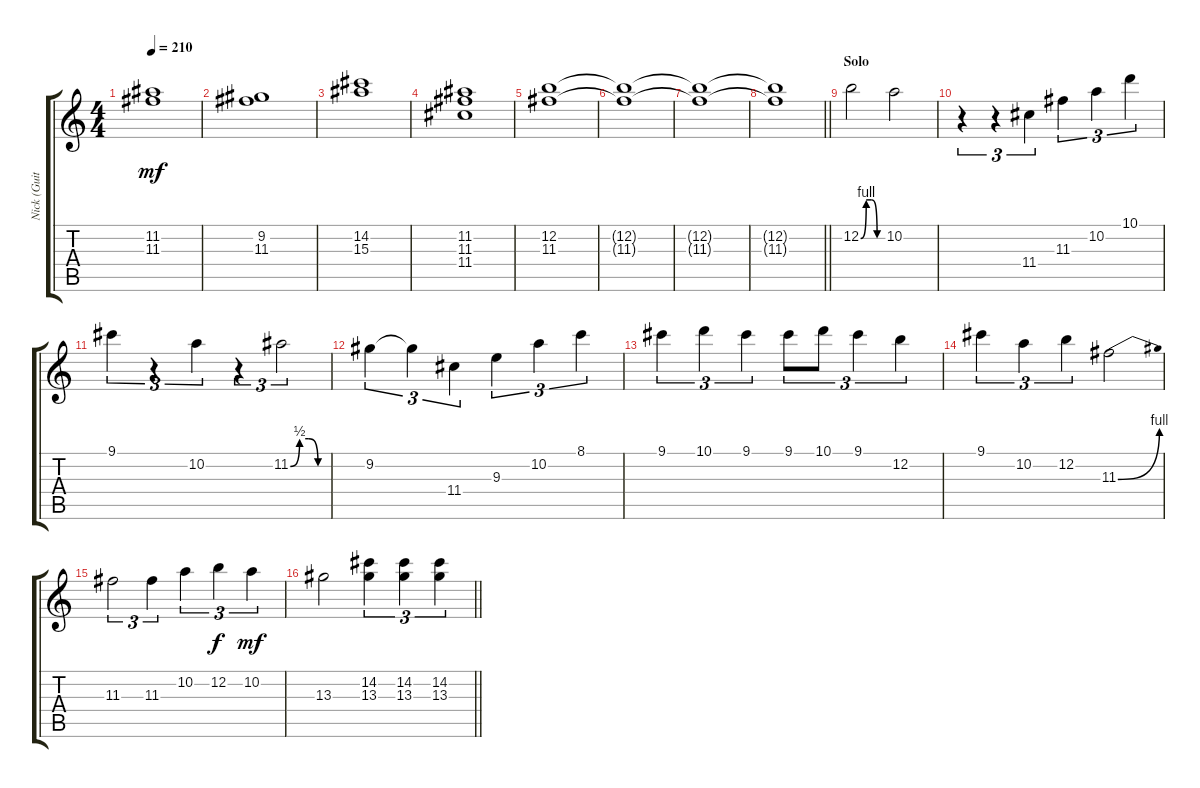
\track ("Nick (Guitar 1)" "Nick (Guit") {instrument acousticguitarsteel}
\staff {score tabs}
\tuning (E4 B3 G3 D3 A2 E2) {hide}
\ts (4 4)
\tempo 210
\clef g2
\ks c
(11.2 11.3).1{dy mf} |
(9.2 11.3).1 |
(14.2 15.3).1 |
(11.2 11.3 11.4).1 |
(12.2 11.3).1 |
(12.2{t} 11.3{t}).1 |
(12.2{t} 11.3{t}).1 |
\barLineRight lightlight
(12.2{t} 11.3{t}).1 |
\section ("" "Solo")
12.2{be (custom 0 0 15 4 30 4 45 0 60 0)}.2 10.2.2 |
r.4{tu (3 2)} r.4{tu (3 2)} 11.4.4{tu (3 2)} 11.3.4{tu (3 2)} 10.2.4{tu (3 2)} 10.1.4{tu (3 2)} |
9.1.4{tu (3 2)} r.4{tu (3 2)} 10.2.4{tu (3 2)} r.4{tu (3 2)} 11.2{be (custom 0 0 15 2 30 2 45 0 60 0)}.2{tu (3 2)} |
9.2.4{tu (3 2)} 9.2{t}.4{tu (3 2)} 11.4.4{tu (3 2)} 9.3.4{tu (3 2)} 10.2.4{tu (3 2)} 8.1.4{tu (3 2)} |
9.1.4{tu (3 2)} 10.1.4{tu (3 2)} 9.1.4{tu (3 2)} 9.1.8{tu (3 2)} 10.1.8{tu (3 2)} 9.1.4{tu (3 2)} 12.2.4{tu (3 2)} |
9.1.4{tu (3 2)} 10.2.4{tu (3 2)} 12.2.4{tu (3 2)} 11.3{be (bend 0 0 60 4)}.2 |
11.3.2{tu (3 2)} 11.3.4{tu (3 2)} 10.2.4{tu (3 2)} 12.2.4{tu (3 2) dy f} 10.2.4{tu (3 2) dy mf} |
\barLineRight lightlight
13.3.2 (14.2 13.3).4{tu (3 2)} (14.2 13.3).4{tu (3 2)} (14.2 13.3).4{tu (3 2)}
